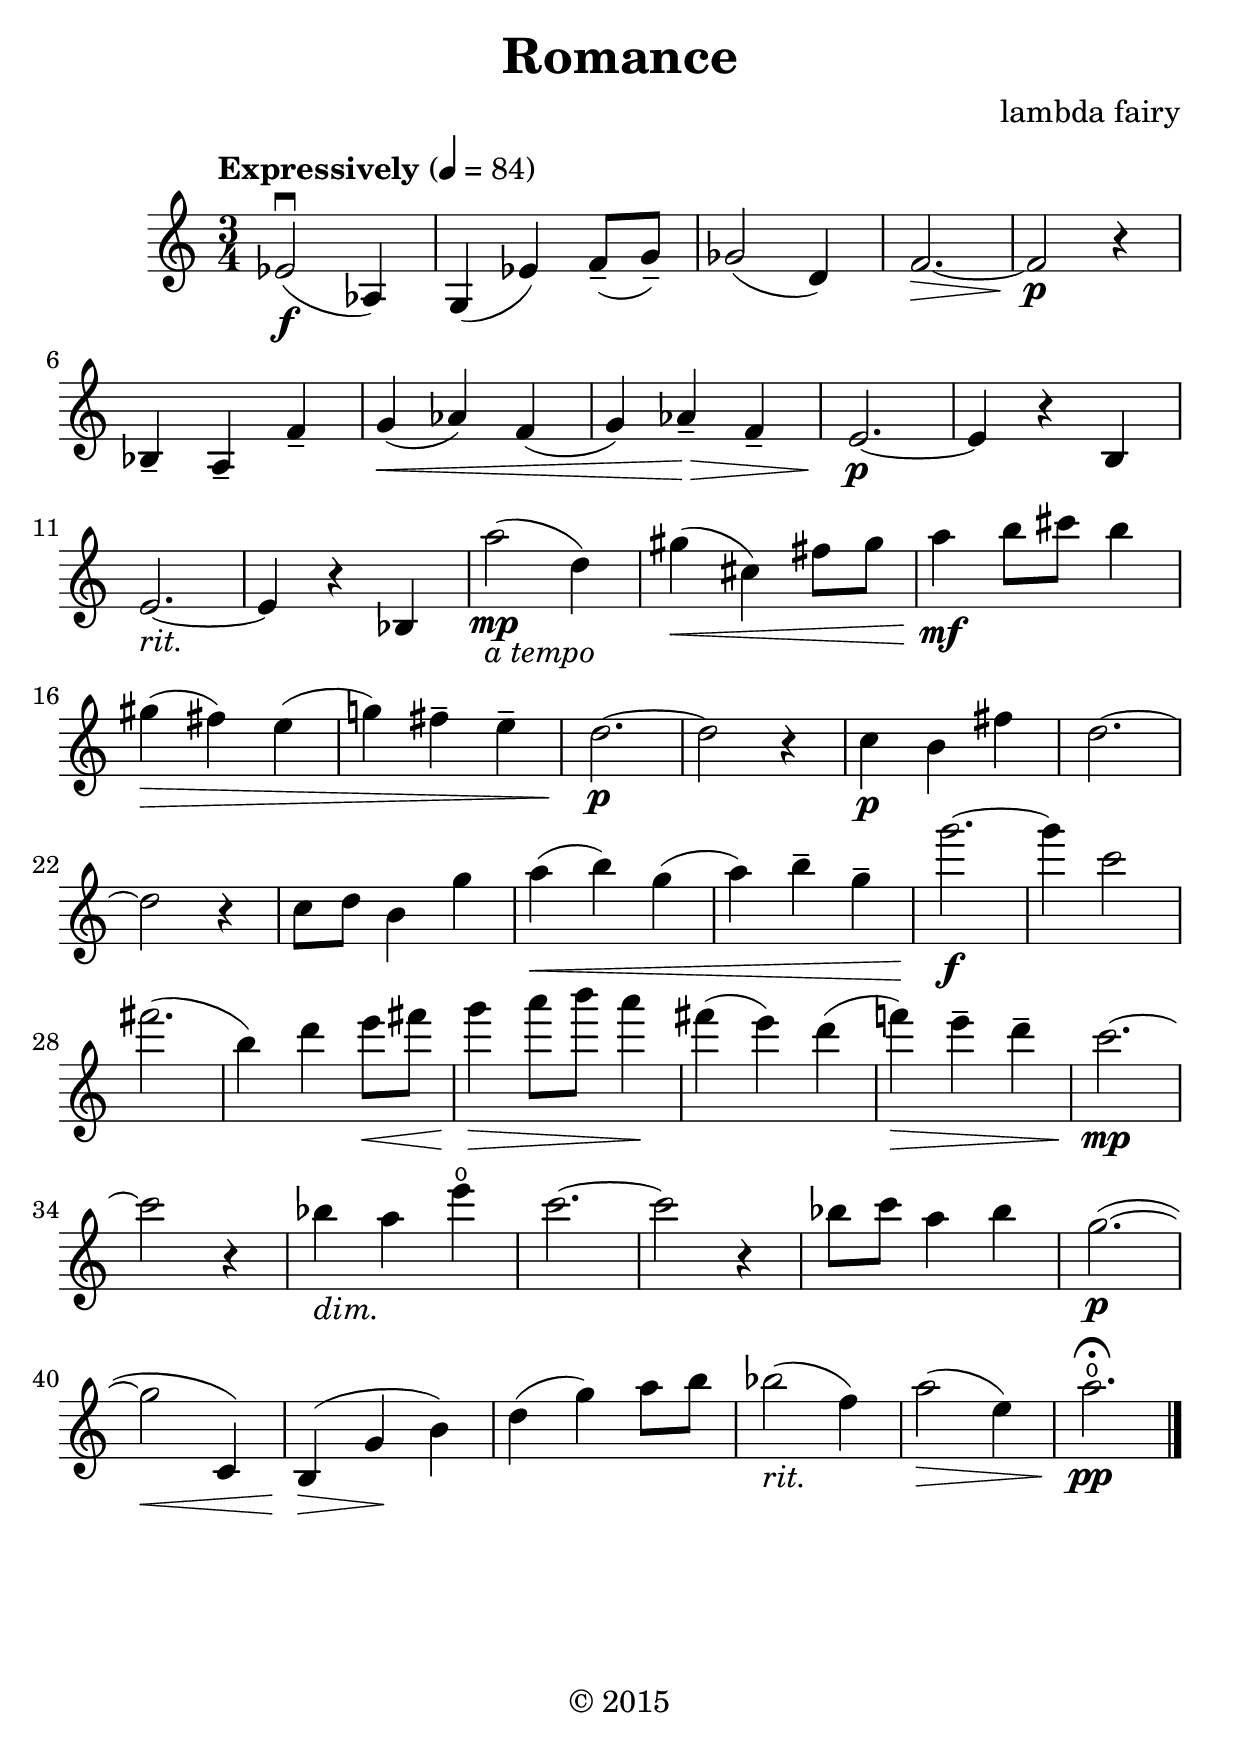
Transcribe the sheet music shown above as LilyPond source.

\version "2.18.2"

\include "articulate.ly"
\include "shared.ily"

#(set-global-staff-size 27)

\header {
    title = "Romance"
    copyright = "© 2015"
    }

stuff = \relative c' {
    \set Staff.midiInstrument = #"violin"
    \tempo "Expressively" 4 = 84

    \time 3/4
    | ef2(\f\downbow af,4)
    | g( ef') f8(-- g--)
    | gf2( d4)
    | f2.~\>
    | f2\p r4

    | bf,4-- a-- f'--
    | g(\< af) f(
    | g) af--\> f--

    | e2.\p ~
    | e4 r4 b
    | e2._\markup { \italic "rit." } ~
    | e4 r bf

    | a''2(-\mp_\markup { \italic "a tempo" } d,4)
    | gs(\< cs,) fs8 gs
    | a4\mf b8 cs b4
    | gs(\> fs) e(
    | g) fs-- e--

    | d2.\p ~
    | d2 r4
    | c4\p b fs'
    | d2. ~
    | d2 r4
    | c8 d b4 g'
    | a(\< b) g(
    | a) b-- g--

    | g'2.\f ~
    | g4 c,2
    | fs2.(
    | b,4) d e8\< fs
    | g4\> a8 b a4\!
    | fs( e) d(
    | f)\> e-- d--

    | c2.\mp ~
    | c2 r4
    | bf4_\markup { \italic "dim." } a e'\open
    | c2. ~
    | c2 r4
    | bf8 c a4 bf

    | g2.(\p ~
    | g2\< c,,4)
    | b(\> g'\! b)
    | d( g) a8 b
    | bf2(_\markup { \italic "rit." } f4)
    | a2(\> e4)
    | a2.\pp\open\fermata

    \bar "|."

    }

\score {
    \new Staff {
        #(set-accidental-style 'modern)
        \stuff
        }
    \layout {
        \context {
            \Score
            \override SpacingSpanner.base-shortest-duration = #(ly:make-moment 1/16)
            }
        }
    }

\score {
    % \articulate \stuff
    \stuff
    \midi { }
    }
